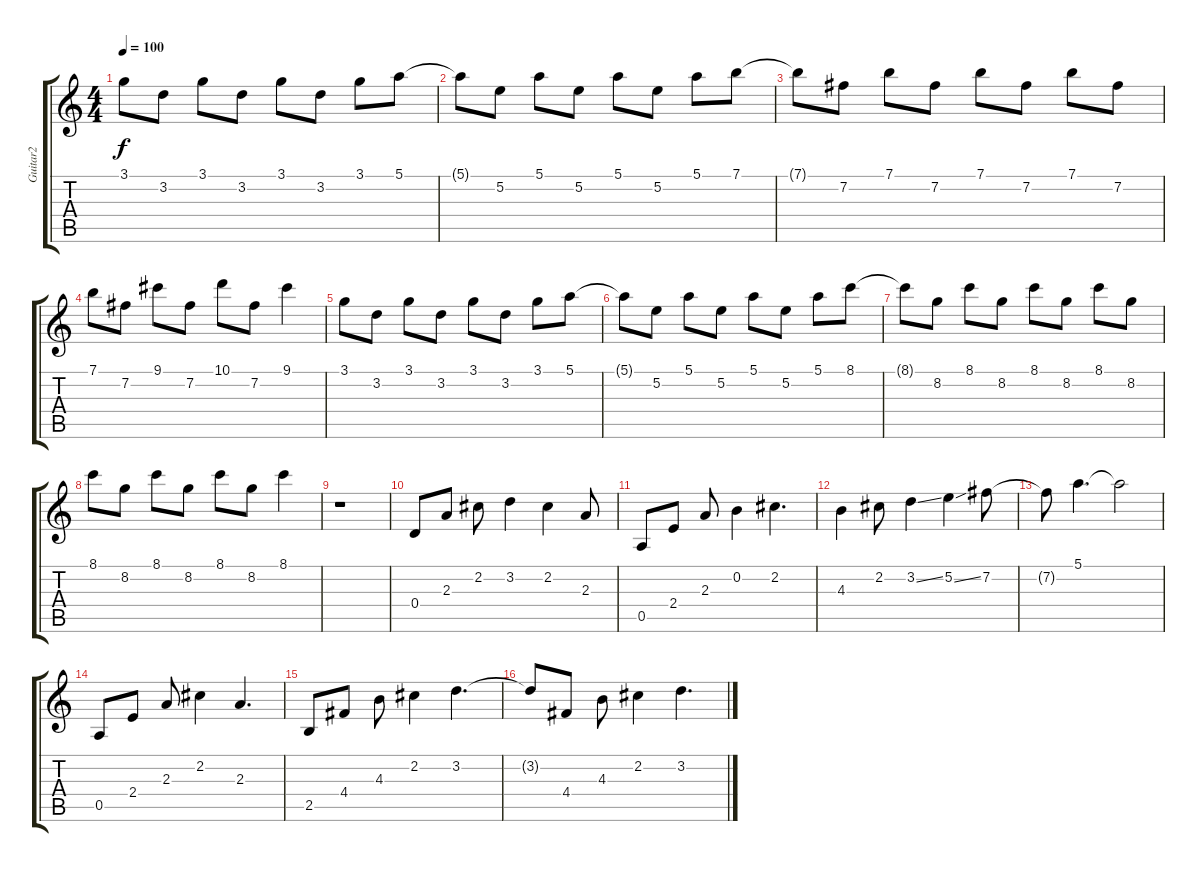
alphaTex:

\track ("Guitar2" "Guitar2") {instrument acousticguitarsteel}
\staff {score tabs}
\tuning (E4 B3 G3 D3 A2 E2) {hide}
\ts (4 4)
\tempo 100
\clef g2
\ks c
3.1.8{dy f instrument acousticguitarsteel} 3.2.8 3.1.8 3.2.8 3.1.8 3.2.8 3.1.8 5.1.8 |
5.1{t}.8 5.2.8 5.1.8 5.2.8 5.1.8 5.2.8 5.1.8 7.1.8 |
7.1{t}.8 7.2.8 7.1.8 7.2.8 7.1.8 7.2.8 7.1.8 7.2.8 |
7.1.8 7.2.8 9.1.8 7.2.8 10.1.8 7.2.8 9.1.4 |
3.1.8 3.2.8 3.1.8 3.2.8 3.1.8 3.2.8 3.1.8 5.1.8 |
5.1{t}.8 5.2.8 5.1.8 5.2.8 5.1.8 5.2.8 5.1.8 8.1.8 |
8.1{t}.8 8.2.8 8.1.8 8.2.8 8.1.8 8.2.8 8.1.8 8.2.8 |
8.1.8 8.2.8 8.1.8 8.2.8 8.1.8 8.2.8 8.1.4 |
r.1 |
0.4.8 2.3.8 2.2.8 3.2.4 2.2.4 2.3.8 |
0.5.8 2.4.8 2.3.8 0.2.4 2.2.4{d} |
4.3.4 2.2.8 3.2{ss}.4 5.2{ss}.4 7.2.8 |
7.2{t}.8 5.1.4{d} 5.1{t}.2 |
0.5.8 2.4.8 2.3.8 2.2.4 2.3.4{d} |
2.5.8 4.4.8 4.3.8 2.2.4 3.2.4{d} |
3.2{t}.8 4.4.8 4.3.8 2.2.4 3.2.4{d}
